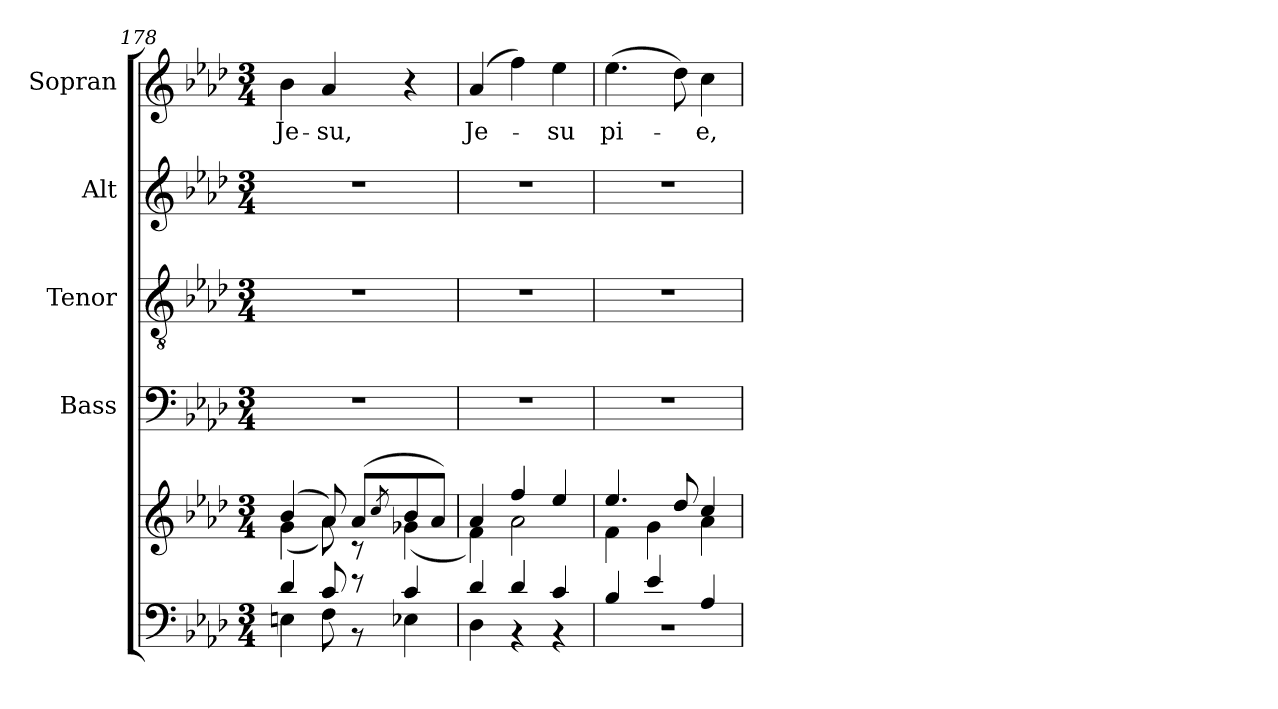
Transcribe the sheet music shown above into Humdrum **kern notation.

**kern	**kern	**kern	**kern	**kern	**kern	**text
*part5	*part5	*part4	*part3	*part2	*part1	*part1
*staff6	*staff5	*staff4	*staff3	*staff2	*staff1	*staff1
*	*	*I"Bass	*I"Tenor	*I"Alt	*I"Sopran	*
*	*	*I'B.	*I'T.	*I'A.	*I'S.	*
*clefF4	*clefG2	*clefF4	*clefGv2	*clefG2	*clefG2	*
*k[b-e-a-d-]	*k[b-e-a-d-]	*k[b-e-a-d-]	*k[b-e-a-d-]	*k[b-e-a-d-]	*k[b-e-a-d-]	*
*A-:	*A-:	*A-:	*A-:	*A-:	*A-:	*
*M3/4	*M3/4	*M3/4	*M3/4	*M3/4	*M3/4	*
=178	=178	=178	=178	=178	=178	=178
*^	*^	*	*	*	*	*
!	!	!	!	!	!	!	!	!LO:LY:b
4d-/	4En\	(4b-/	(<4g\	2.r	2.r	2.r	4b-\	Je-
!	!	!	!	!	!	!	!	!LO:LY:b
8c/	8F\	8a-/)	8a-\)	.	.	.	4a-/	-su,
8r	8r	(>8a-/L	8rc	.	.	.	.	.
.	.	8qcc/	.	.	.	.	.	.
4c/	4E-X\	8b-/	(<4g-X\	.	.	.	4r	.
.	.	8a-/J)	.	.	.	.	.	.
!!LO:PB:g=z
=179	=179	=179	=179	=179	=179	=179	=179	=179
!	!	!	!	!	!	!	!	!LO:LY:b
4d-/	4D-\	4a-/	4f\)	2.r	2.r	2.r	(4a-/	Je-
4d-/	4r	4ff/	2a-\	.	.	.	4ff\)	.
!	!	!	!	!	!	!	!	!LO:LY:b
4c/	4r	4ee-/	.	.	.	.	4ee-\	-su
=180	=180	=180	=180	=180	=180	=180	=180	=180
!	!LO:N:vis=1	!	!	!	!	!	!	!LO:LY:b
4B-/	2.r	4.ee-/	4f\	2.r	2.r	2.r	(>4.ee-\	pi-
4e-/	.	.	4g\	.	.	.	.	.
.	.	8dd-/	.	.	.	.	8dd-\)	.
!	!	!	!	!	!	!	!	!LO:LY:b
4A-/	.	4cc/	4a-\	.	.	.	4cc\	-e,
*v	*v	*	*	*	*	*	*	*
*	*v	*v	*	*	*	*	*
=	=	=	=	=	=	=
*-	*-	*-	*-	*-	*-	*-
